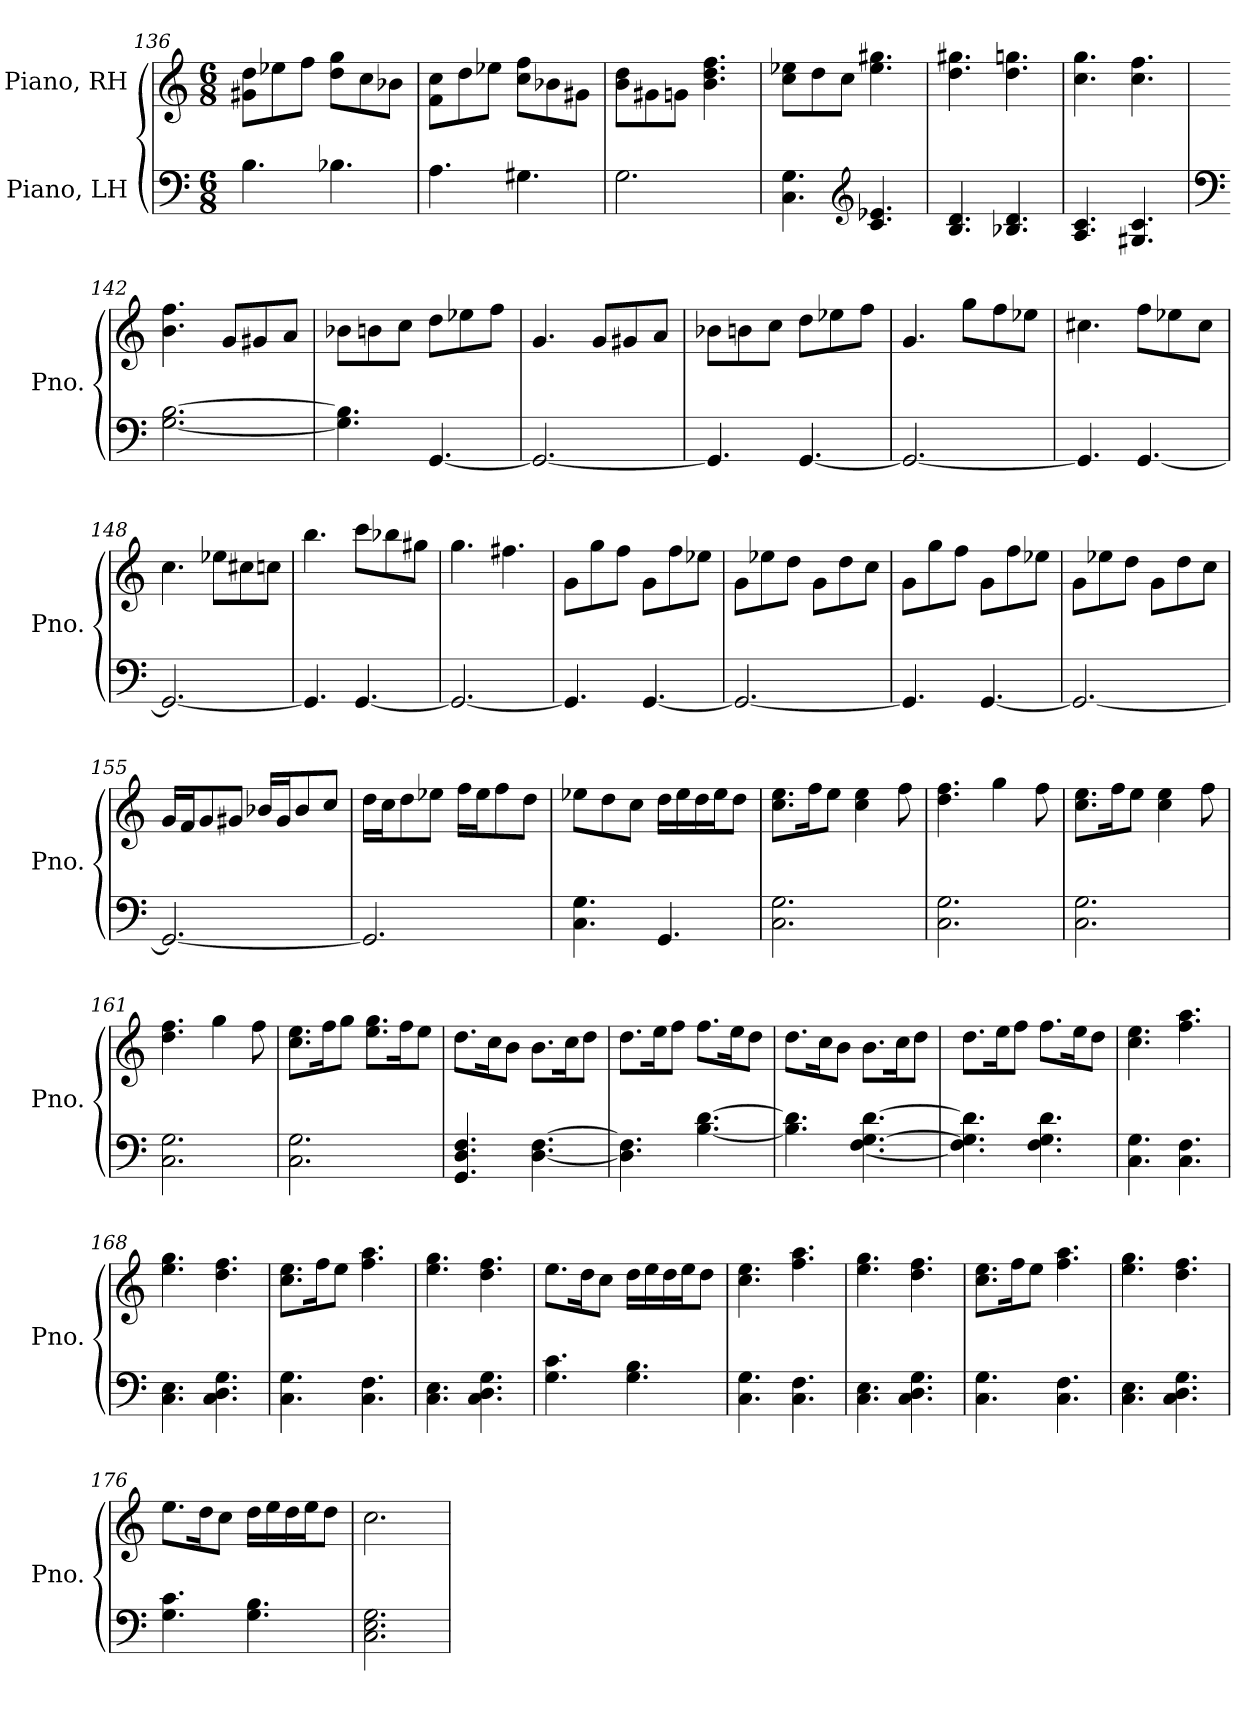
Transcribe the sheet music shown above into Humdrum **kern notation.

**kern	**kern
*part2	*part1
*staff2	*staff1
*I"Piano, LH	*I"Piano, RH
*I'Pno.	*I'Pno.
*clefF4	*clefG2
*k[]	*k[]
*M6/8	*M6/8
=136	=136
4.B\	8g#X\ 8dd\L
.	8ee-X\
.	8ff\J
4.B-X\	8dd\ 8gg\L
.	8cc\
.	8b-X\J
=137	=137
4.A\	8f\ 8cc\L
.	8dd\
.	8ee-X\J
4.G#X\	8cc\ 8ff\L
.	8b-X\
.	8g#X\J
!!LO:LB:g=z
=138	=138
2.G\	8b\ 8dd\L
.	8g#X\
.	8gn\J
.	4.b\ 4.dd\ 4.ff\
=139	=139
4.C\ 4.G\	8cc\ 8ee-X\L
.	8dd\
.	8cc\J
*clefG2	*
4.c/ 4.e-X/	4.ee-\ 4.gg#X\
=140	=140
4.B/ 4.d/	4.dd\ 4.gg#X\
4.B-X/ 4.d/	4.dd\ 4.ggn\
=141	=141
4.A/ 4.c/	4.cc\ 4.gg\
4.G#X/ 4.c/	4.cc\ 4.ff\
=142	=142
*clefF4	*
[2.G\ [2.B\	4.b\ 4.ff\
.	8g/L
.	8g#X/
.	8a/J
=143	=143
4.G\] 4.B\]	8b-X\L
.	8bn\
.	8cc\J
[4.GG/	8dd\L
.	8ee-X\
.	8ff\J
!!LO:PB:g=z
=144	=144
2.GG/_	4.g/
.	8g/L
.	8g#X/
.	8a/J
=145	=145
4.GG/]	8b-X\L
.	8bn\
.	8cc\J
[4.GG/	8dd\L
.	8ee-X\
.	8ff\J
=146	=146
2.GG/_	4.g/
.	8gg\L
.	8ff\
.	8ee-X\J
=147	=147
4.GG/]	4.cc#X\
[4.GG/	8ff\L
.	8ee-X\
.	8cc#\J
=148	=148
2.GG/_	4.cc\
.	8ee-X\L
.	8cc#X\
.	8ccn\J
=149	=149
4.GG/]	4.bb\
[4.GG/	8ccc\L
.	8bb-X\
.	8gg#X\J
!!LO:LB:g=z
=150	=150
2.GG/_	4.gg\
.	4.ff#X\
=151	=151
4.GG/]	8g\L
.	8gg\
.	8ff\J
[4.GG/	8g\L
.	8ff\
.	8ee-X\J
=152	=152
2.GG/_	8g\L
.	8ee-X\
.	8dd\J
.	8g\L
.	8dd\
.	8cc\J
=153	=153
4.GG/]	8g\L
.	8gg\
.	8ff\J
[4.GG/	8g\L
.	8ff\
.	8ee-X\J
=154	=154
2.GG/_	8g\L
.	8ee-X\
.	8dd\J
.	8g\L
.	8dd\
.	8cc\J
=155	=155
2.GG/_	16g/LL
.	16f/J
.	8g/
.	8g#X/J
.	16b-X/LL
.	16g#/J
.	8b-/
.	8cc/J
!!LO:LB:g=z
=156	=156
2.GG/]	16dd\LL
.	16cc\J
.	8dd\
.	8ee-X\J
.	16ff\LL
.	16ee-\J
.	8ff\
.	8dd\J
=157	=157
4.C\ 4.G\	8ee-X\L
.	8dd\
.	8cc\J
4.GG/	16dd\LL
.	16ee-\
.	16dd\
.	16ee-\J
.	8dd\J
=158	=158
2.C\ 2.G\	8.cc\ 8.ee\L
.	16ff\K
.	8ee\J
.	4cc\ 4ee\
.	8ff\
=159	=159
2.C\ 2.G\	4.dd\ 4.ff\
.	4gg\
.	8ff\
=160	=160
2.C\ 2.G\	8.cc\ 8.ee\L
.	16ff\K
.	8ee\J
.	4cc\ 4ee\
.	8ff\
=161	=161
2.C\ 2.G\	4.dd\ 4.ff\
.	4gg\
.	8ff\
!!LO:LB:g=z
=162	=162
2.C\ 2.G\	8.cc\ 8.ee\L
.	16ff\K
.	8gg\J
.	8.ee\ 8.gg\L
.	16ff\K
.	8ee\J
=163	=163
4.GG/ 4.D/ 4.F/	8.dd\L
.	16cc\K
.	8b\J
[4.D\ [4.F\	8.b\L
.	16cc\K
.	8dd\J
=164	=164
4.D\] 4.F\]	8.dd\L
.	16ee\K
.	8ff\J
[4.B\ [4.d\	8.ff\L
.	16ee\K
.	8dd\J
=165	=165
4.B\] 4.d\]	8.dd\L
.	16cc\K
.	8b\J
[4.F\ [4.G\ [4.d\	8.b\L
.	16cc\K
.	8dd\J
=166	=166
4.F\] 4.G\] 4.d\]	8.dd\L
.	16ee\K
.	8ff\J
4.F\ 4.G\ 4.d\	8.ff\L
.	16ee\K
.	8dd\J
=167	=167
4.C\ 4.G\	4.cc\ 4.ee\
4.C\ 4.F\	4.ff\ 4.aa\
!!LO:LB:g=z
=168	=168
4.C\ 4.E\	4.ee\ 4.gg\
4.C\ 4.D\ 4.G\	4.dd\ 4.ff\
=169	=169
4.C\ 4.G\	8.cc\ 8.ee\L
.	16ff\K
.	8ee\J
4.C\ 4.F\	4.ff\ 4.aa\
=170	=170
4.C\ 4.E\	4.ee\ 4.gg\
4.C\ 4.D\ 4.G\	4.dd\ 4.ff\
=171	=171
4.G\ 4.c\	8.ee\L
.	16dd\K
.	8cc\J
4.G\ 4.B\	16dd\LL
.	16ee\
.	16dd\
.	16ee\J
.	8dd\J
=172	=172
4.C\ 4.G\	4.cc\ 4.ee\
4.C\ 4.F\	4.ff\ 4.aa\
=173	=173
4.C\ 4.E\	4.ee\ 4.gg\
4.C\ 4.D\ 4.G\	4.dd\ 4.ff\
=174	=174
4.C\ 4.G\	8.cc\ 8.ee\L
.	16ff\K
.	8ee\J
4.C\ 4.F\	4.ff\ 4.aa\
=175	=175
4.C\ 4.E\	4.ee\ 4.gg\
4.C\ 4.D\ 4.G\	4.dd\ 4.ff\
!!LO:LB:g=z
=176	=176
4.G\ 4.c\	8.ee\L
.	16dd\K
.	8cc\J
4.G\ 4.B\	16dd\LL
.	16ee\
.	16dd\
.	16ee\J
.	8dd\J
=177	=177
2.C\ 2.E\ 2.G\	2.cc\
=	=
*-	*-
